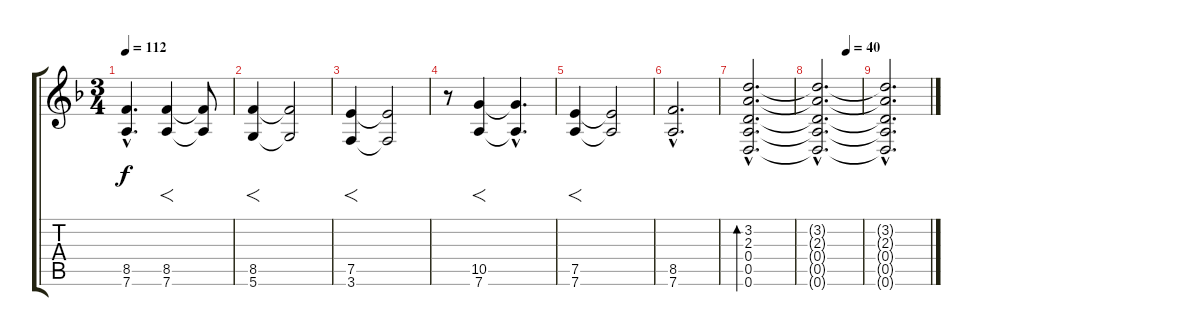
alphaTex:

\track "" {instrument acousticguitarsteel}
\staff {score tabs}
\tuning (E4 B3 G3 D3 A2 D2) {hide}
\ts (3 4)
\tempo 112
\clef g2
\ks dminor
(8.5{hac t} 7.6{hac t}).4{d dy f volume 13} (8.5 7.6).4{f} (8.5{t} 7.6{t}).8 |
(8.5 5.6).4{f volume 13} (8.5{t} 5.6{t}).2 |
(7.5 3.6).4{f volume 13} (7.5{t} 3.6{t}).2 |
r.8{volume 13} (10.5 7.6).4{f} (10.5{hac t} 7.6{hac t}).4{d} |
(7.5 7.6).4{f volume 13} (7.5{t} 7.6{t}).2 |
(8.5{hac} 7.6{hac}).2{d volume 9} |
(3.2{hac} 2.3{hac} 0.4{hac} 0.5{hac} 0.6{hac}).2{d bd 480 volume 16} |
\tempo (40 0.6666666666666666)
(3.2{hac t} 2.3{hac t} 0.4{hac t} 0.5{hac t} 0.6{hac t}).2{d} |
(3.2{hac t} 2.3{hac t} 0.4{hac t} 0.5{hac t} 0.6{hac t}).2{d}
